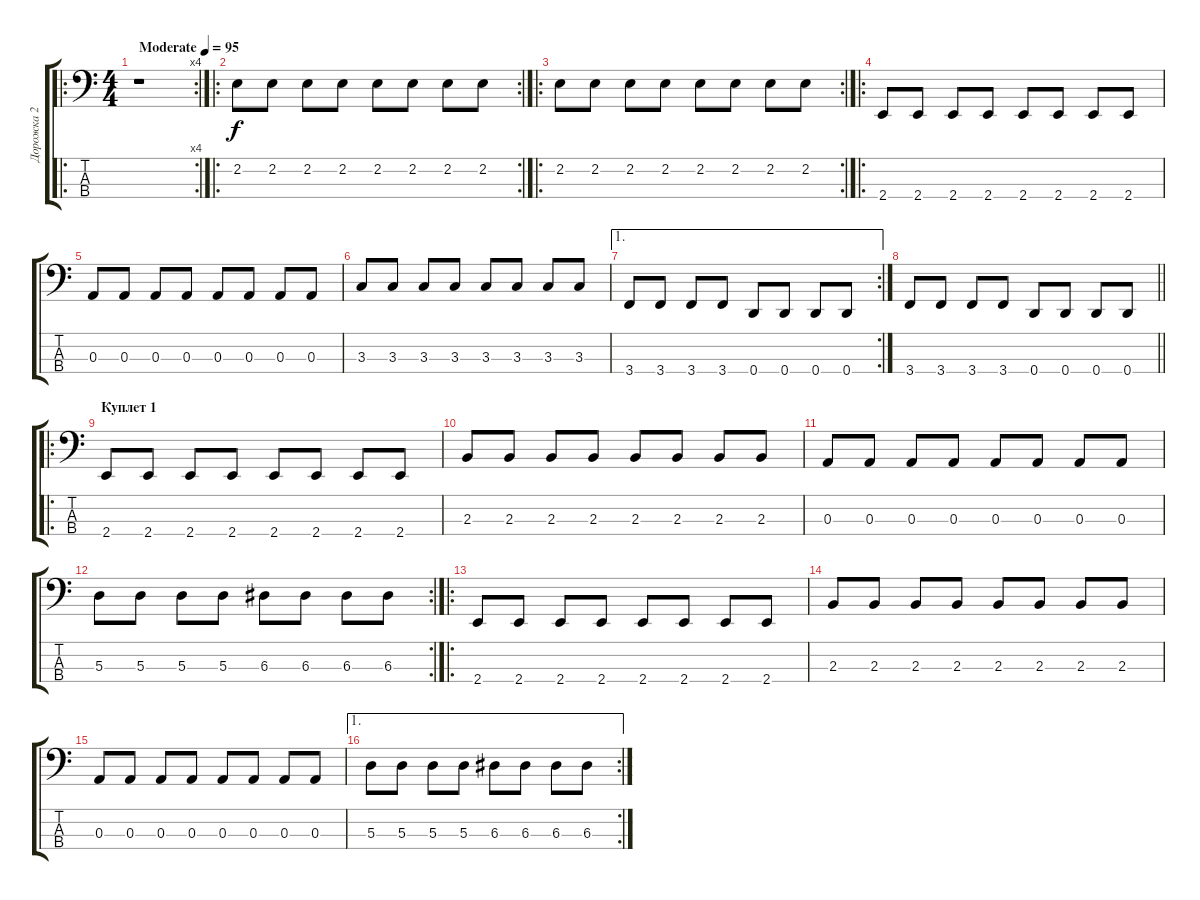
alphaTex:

\track ("Дорожка 2" "Дорожка 2") {instrument electricbassfinger}
\staff {score tabs}
\tuning (G2 D2 A1 D1) {hide}
\ro
\rc 4
\ts (4 4)
\tempo (95 "Moderate")
\clef f4
\ks c
r.1{dy f instrument electricbassfinger} |
\ro
\rc 2
2.2.8 2.2.8 2.2.8 2.2.8 2.2.8 2.2.8 2.2.8 2.2.8 |
\ro
\rc 2
2.2.8 2.2.8 2.2.8 2.2.8 2.2.8 2.2.8 2.2.8 2.2.8 |
\ro
2.4.8 2.4.8 2.4.8 2.4.8 2.4.8 2.4.8 2.4.8 2.4.8 |
0.3.8 0.3.8 0.3.8 0.3.8 0.3.8 0.3.8 0.3.8 0.3.8 |
3.3.8 3.3.8 3.3.8 3.3.8 3.3.8 3.3.8 3.3.8 3.3.8 |
\ae 1
\rc 2
3.4.8 3.4.8 3.4.8 3.4.8 0.4.8 0.4.8 0.4.8 0.4.8 |
\barLineRight lightlight
3.4.8 3.4.8 3.4.8 3.4.8 0.4.8 0.4.8 0.4.8 0.4.8 |
\ro
\section ("" "Куплет 1")
2.4.8 2.4.8 2.4.8 2.4.8 2.4.8 2.4.8 2.4.8 2.4.8 |
2.3.8 2.3.8 2.3.8 2.3.8 2.3.8 2.3.8 2.3.8 2.3.8 |
0.3.8 0.3.8 0.3.8 0.3.8 0.3.8 0.3.8 0.3.8 0.3.8 |
\rc 2
5.3.8 5.3.8 5.3.8 5.3.8 6.3.8 6.3.8 6.3.8 6.3.8 |
\ro
2.4.8 2.4.8 2.4.8 2.4.8 2.4.8 2.4.8 2.4.8 2.4.8 |
2.3.8 2.3.8 2.3.8 2.3.8 2.3.8 2.3.8 2.3.8 2.3.8 |
0.3.8 0.3.8 0.3.8 0.3.8 0.3.8 0.3.8 0.3.8 0.3.8 |
\ae 1
\rc 2
5.3.8 5.3.8 5.3.8 5.3.8 6.3.8 6.3.8 6.3.8 6.3.8
